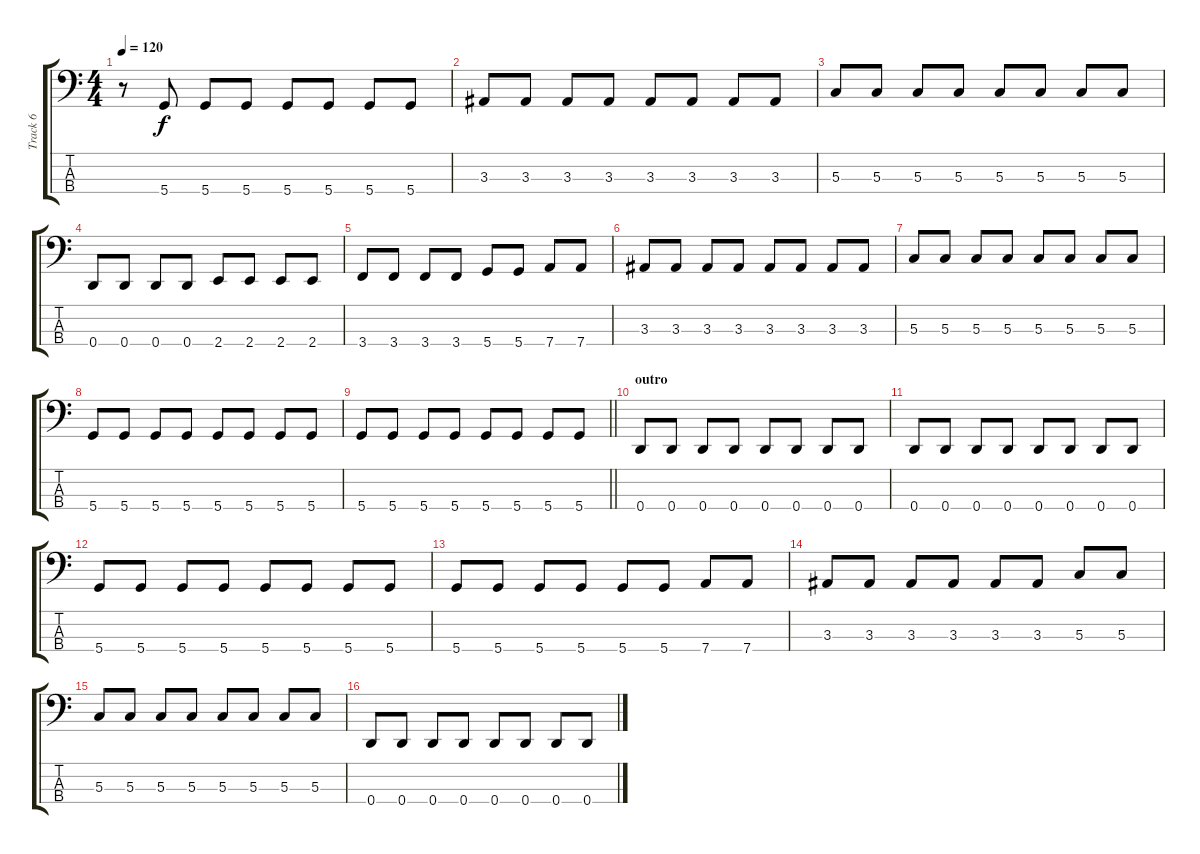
\track ("Track 6" "Track 6") {instrument electricbassfinger}
\staff {score tabs}
\tuning (F2 C2 G1 D1) {hide}
\ts (4 4)
\tempo 120
\clef f4
\ks c
r.8{dy f} 5.4.8 5.4.8 5.4.8 5.4.8 5.4.8 5.4.8 5.4.8 |
3.3.8 3.3.8 3.3.8 3.3.8 3.3.8 3.3.8 3.3.8 3.3.8 |
5.3.8 5.3.8 5.3.8 5.3.8 5.3.8 5.3.8 5.3.8 5.3.8 |
0.4.8 0.4.8 0.4.8 0.4.8 2.4.8 2.4.8 2.4.8 2.4.8 |
3.4.8 3.4.8 3.4.8 3.4.8 5.4.8 5.4.8 7.4.8 7.4.8 |
3.3.8 3.3.8 3.3.8 3.3.8 3.3.8 3.3.8 3.3.8 3.3.8 |
5.3.8 5.3.8 5.3.8 5.3.8 5.3.8 5.3.8 5.3.8 5.3.8 |
5.4.8 5.4.8 5.4.8 5.4.8 5.4.8 5.4.8 5.4.8 5.4.8 |
\barLineRight lightlight
5.4.8 5.4.8 5.4.8 5.4.8 5.4.8 5.4.8 5.4.8 5.4.8 |
\section ("" "outro")
0.4.8 0.4.8 0.4.8 0.4.8 0.4.8 0.4.8 0.4.8 0.4.8 |
0.4.8 0.4.8 0.4.8 0.4.8 0.4.8 0.4.8 0.4.8 0.4.8 |
5.4.8 5.4.8 5.4.8 5.4.8 5.4.8 5.4.8 5.4.8 5.4.8 |
5.4.8 5.4.8 5.4.8 5.4.8 5.4.8 5.4.8 7.4.8 7.4.8 |
3.3.8 3.3.8 3.3.8 3.3.8 3.3.8 3.3.8 5.3.8 5.3.8 |
5.3.8 5.3.8 5.3.8 5.3.8 5.3.8 5.3.8 5.3.8 5.3.8 |
0.4.8 0.4.8 0.4.8 0.4.8 0.4.8 0.4.8 0.4.8 0.4.8
